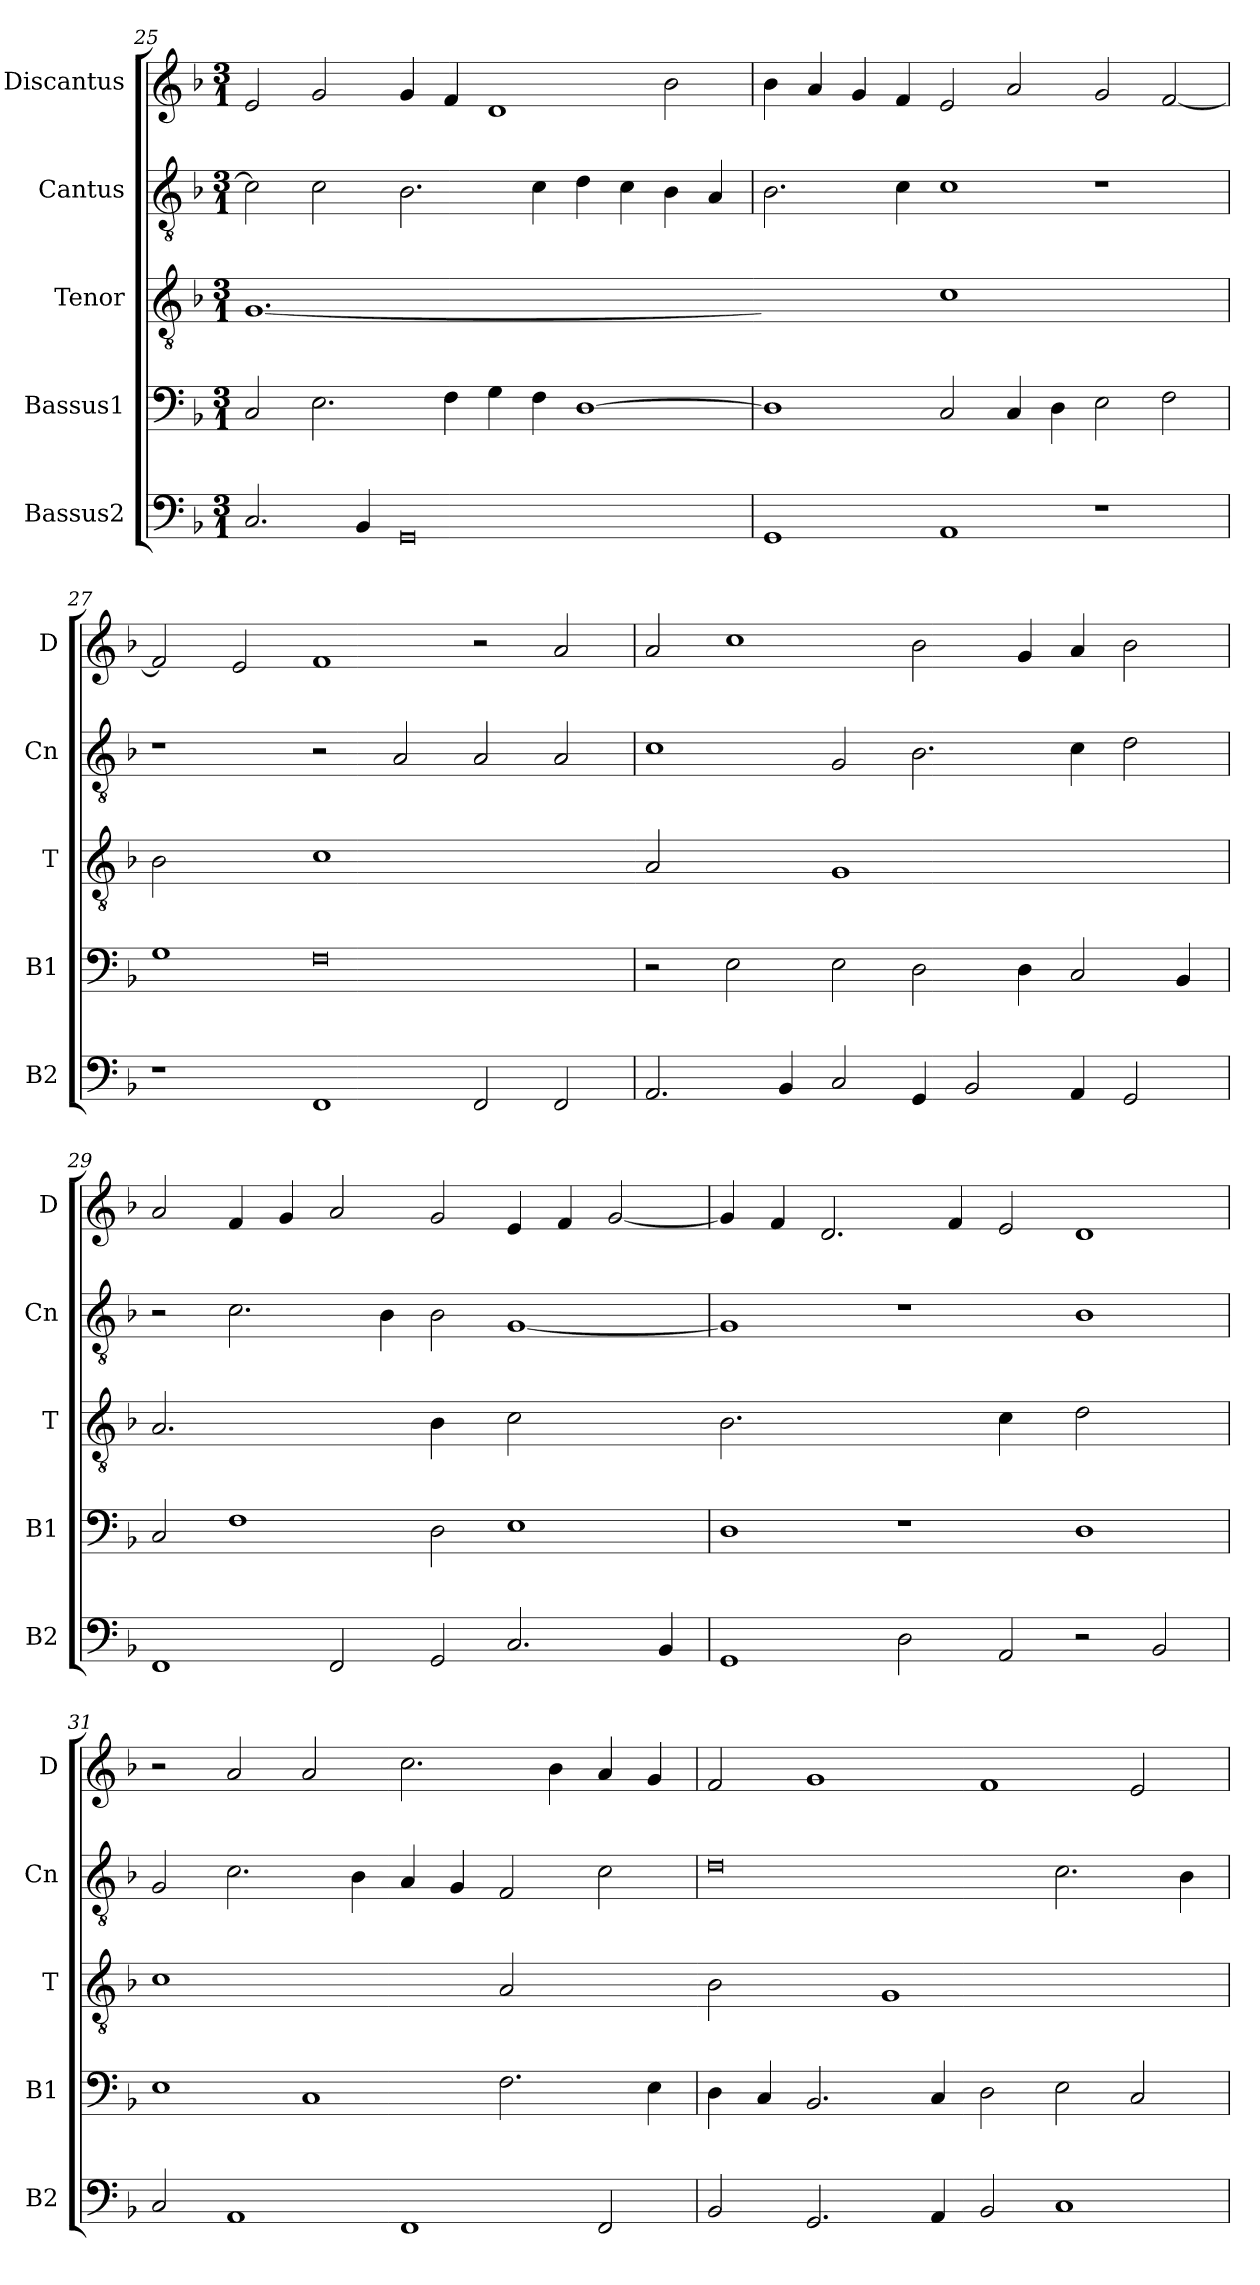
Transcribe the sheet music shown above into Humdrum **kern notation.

**kern	**kern	**kern	**kern	**kern
*part5	*part4	*part3	*part2	*part1
*staff5	*staff4	*staff3	*staff2	*staff1
*I"Bassus2	*I"Bassus1	*I"Tenor	*I"Cantus	*I"Discantus
*I'B2	*I'B1	*I'T	*I'Cn	*I'D
*clefF4	*clefF4	*clefGv2	*clefGv2	*clefG2
*k[b-]	*k[b-]	*k[b-]	*k[b-]	*k[b-]
*M3/1	*M3/1	*M3/1	*M3/1	*M3/1
=25	=25	=25	=25	=25
!	!	!LO:N:vis=1.	!	!
2.C/	2C/	[0.G	2c\]	2e/
.	2.E\	.	2c\	2g/
4BB-/	.	.	.	.
0GG	.	.	2.B-\	4g/
.	4F\	.	.	4f/
.	4G\	.	.	1d
.	4F\	.	4c\	.
.	[1D	.	4d\	.
.	.	.	4c\	.
.	.	.	4B-\	2b-\
.	.	.	4A/	.
=26	=26	=26-	=26	=26
!	!	!LO:N:vis=2	!	!
1GG	1D]	1Gyy]	2.B-\	4b-\
.	.	.	.	4a/
.	.	.	.	4g/
.	.	.	4c\	4f/
!	!	!LO:N:vis=1	!	!
1AA	2C/	0c	1c	2e/
.	4C/	.	.	2a/
.	4D\	.	.	.
1r	2E\	.	1r	2g/
.	2F\	.	.	[2f/
=27	=27	=27	=27	=27
!	!	!LO:N:vis=2	!	!
1r	1G	1B-	1r	2f/]
.	.	.	.	2e/
!	!	!LO:N:vis=1	!	!
1FF	0F	0c	2r	1f
.	.	.	2A/	.
2FF/	.	.	2A/	2r
2FF/	.	.	2A/	2a/
=28	=28	=28-	=28	=28
!	!	!LO:N:vis=2	!	!
2.AA/	2r	1A	1c	2a/
.	2E\	.	.	1cc
4BB-/	.	.	.	.
!	!	!LO:N:vis=1	!	!
2C/	2E\	0G	2G/	.
4GG/	2D\	.	2.B-\	2b-\
2BB-/	.	.	.	.
.	4D\	.	.	4g/
4AA/	2C/	.	4c\	4a/
2GG/	.	.	2d\	2b-\
.	4BB-/	.	.	.
=29	=29	=29	=29	=29
!	!	!LO:N:vis=2.	!	!
1FF	2C/	1.A	2r	2a/
.	1F	.	2.c\	4f/
.	.	.	.	4g/
2FF/	.	.	.	2a/
.	.	.	4B-\	.
!	!	!LO:N:vis=4	!	!
2GG/	2D\	2B-\	2B-\	2g/
!	!	!LO:N:vis=2	!	!
2.C/	1E	1c	[1G	4e/
.	.	.	.	4f/
.	.	.	.	[2g/
4BB-/	.	.	.	.
=30	=30	=30-	=30	=30
!	!	!LO:N:vis=2.	!	!
1GG	1D	1.B-	1G]	4g/]
.	.	.	.	4f/
.	.	.	.	2.d/
2D\	1r	.	1r	.
.	.	.	.	4f/
!	!	!LO:N:vis=4	!	!
2AA/	.	2c\	.	2e/
!	!	!LO:N:vis=2	!	!
2r	1D	1d	1B-	1d
2BB-/	.	.	.	.
=31	=31	=31	=31	=31
!	!	!LO:N:vis=1	!	!
2C/	1E	0c	2G/	2r
1AA	.	.	2.c\	2a/
.	1C	.	.	2a/
.	.	.	4B-\	.
1FF	.	.	4A/	2.cc\
.	.	.	4G/	.
!	!	!LO:N:vis=2	!	!
.	2.F\	1A	2F/	.
.	.	.	.	4b-\
2FF/	.	.	2c\	4a/
.	4E\	.	.	4g/
=32	=32	=32-	=32	=32
!	!	!LO:N:vis=2	!	!
2BB-/	4D\	1B-	0d	2f/
.	4C/	.	.	.
2.GG/	2.BB-/	.	.	1g
!	!	!LO:N:vis=1	!	!
.	.	0G	.	.
4AA/	4C/	.	.	.
2BB-/	2D\	.	.	1f
1C	2E\	.	2.c\	.
.	2C/	.	.	2e/
.	.	.	4B-\	.
=	=	=	=	=
*-	*-	*-	*-	*-
